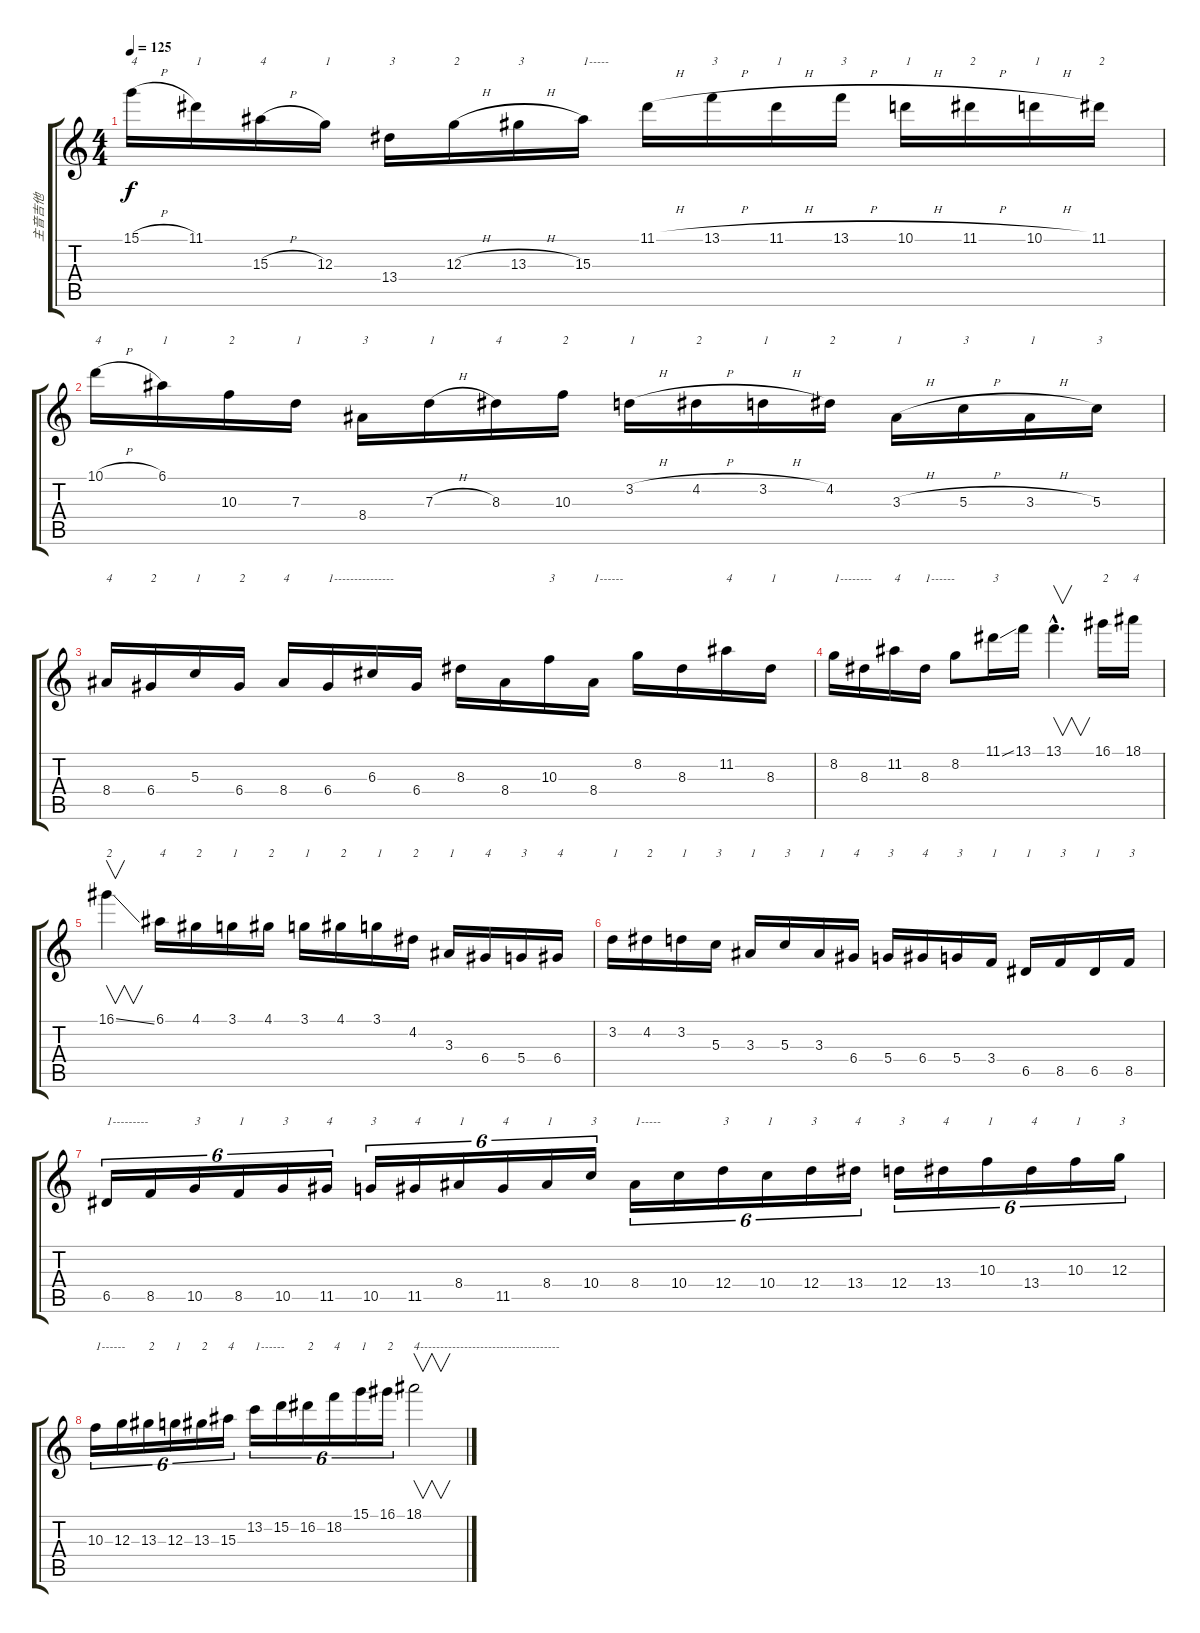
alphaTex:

\track ("主音吉他" "主音吉他") {instrument overdrivenguitar}
\staff {score tabs}
\tuning (E4 B3 G3 D3 A2 E2) {hide}
\ts (4 4)
\tempo 125
\clef g2
\ks c
15.1{h}.16{txt "4" dy f} 11.1.16{txt "1"} 15.3{h}.16{txt "4"} 12.3.16{txt "1"} 13.4.16{txt "3"} 12.3{h}.16{txt "2"} 13.3{h}.16{txt "3"} 15.3.16{txt "1-----"} 11.1{h}.16 13.1{h}.16{txt "3"} 11.1{h}.16{txt "1"} 13.1{h}.16{txt "3"} 10.1{h}.16{txt "1"} 11.1{h}.16{txt "2"} 10.1{h}.16{txt "1"} 11.1.16{txt "2"} |
10.1{h}.16{txt "4"} 6.1.16{txt "1"} 10.3.16{txt "2"} 7.3.16{txt "1"} 8.4.16{txt "3"} 7.3{h}.16{txt "1"} 8.3.16{txt "4"} 10.3.16{txt "2"} 3.2{h}.16{txt "1"} 4.2{h}.16{txt "2"} 3.2{h}.16{txt "1"} 4.2.16{txt "2"} 3.3{h}.16{txt "1"} 5.3{h}.16{txt "3"} 3.3{h}.16{txt "1"} 5.3.16{txt "3"} |
8.4.16{txt "4"} 6.4.16{txt "2"} 5.3.16{txt "1"} 6.4.16{txt "2"} 8.4.16{txt "4"} 6.4.16{txt "1---------------"} 6.3.16 6.4.16 8.3.16 8.4.16 10.3.16{txt "3"} 8.4.16{txt "1------"} 8.2.16 8.3.16 11.2.16{txt "4"} 8.3.16{txt "1"} |
8.2.16{txt "1--------"} 8.3.16 11.2.16{txt "4"} 8.3.16{txt "1------"} 8.2.8 11.1{ss}.16{txt "3"} 13.1.16 13.1{hac}.4{v d} 16.1.16{txt "2"} 18.1.16{txt "4"} |
16.1{ss}.4{v txt "2"} 6.1.16{txt "4"} 4.1.16{txt "2"} 3.1.16{txt "1"} 4.1.16{txt "2"} 3.1.16{txt "1"} 4.1.16{txt "2"} 3.1.16{txt "1"} 4.2.16{txt "2"} 3.3.16{txt "1"} 6.4.16{txt "4"} 5.4.16{txt "3"} 6.4.16{txt "4"} |
3.2.16{txt "1"} 4.2.16{txt "2"} 3.2.16{txt "1"} 5.3.16{txt "3"} 3.3.16{txt "1"} 5.3.16{txt "3"} 3.3.16{txt "1"} 6.4.16{txt "4"} 5.4.16{txt "3"} 6.4.16{txt "4"} 5.4.16{txt "3"} 3.4.16{txt "1"} 6.5.16{txt "1"} 8.5.16{txt "3"} 6.5.16{txt "1"} 8.5.16{txt "3"} |
6.5.16{tu (6 4) txt "1---------"} 8.5.16{tu (6 4)} 10.5.16{tu (6 4) txt "3"} 8.5.16{tu (6 4) txt "1"} 10.5.16{tu (6 4) txt "3"} 11.5.16{tu (6 4) txt "4"} 10.5.16{tu (6 4) txt "3"} 11.5.16{tu (6 4) txt "4"} 8.4.16{tu (6 4) txt "1"} 11.5.16{tu (6 4) txt "4"} 8.4.16{tu (6 4) txt "1"} 10.4.16{tu (6 4) txt "3"} 8.4.16{tu (6 4) txt "1-----"} 10.4.16{tu (6 4)} 12.4.16{tu (6 4) txt "3"} 10.4.16{tu (6 4) txt "1"} 12.4.16{tu (6 4) txt "3"} 13.4.16{tu (6 4) txt "4"} 12.4.16{tu (6 4) txt "3"} 13.4.16{tu (6 4) txt "4"} 10.3.16{tu (6 4) txt "1"} 13.4.16{tu (6 4) txt "4"} 10.3.16{tu (6 4) txt "1"} 12.3.16{tu (6 4) txt "3"} |
10.3.16{tu (6 4) txt "1------"} 12.3.16{tu (6 4)} 13.3.16{tu (6 4) txt "2"} 12.3.16{tu (6 4) txt "1"} 13.3.16{tu (6 4) txt "2"} 15.3.16{tu (6 4) txt "4"} 13.2.16{tu (6 4) txt "1------"} 15.2.16{tu (6 4)} 16.2.16{tu (6 4) txt "2"} 18.2.16{tu (6 4) txt "4"} 15.1.16{tu (6 4) txt "1"} 16.1.16{tu (6 4) txt "2"} 18.1.2{v txt "4-----------------------------------"}
